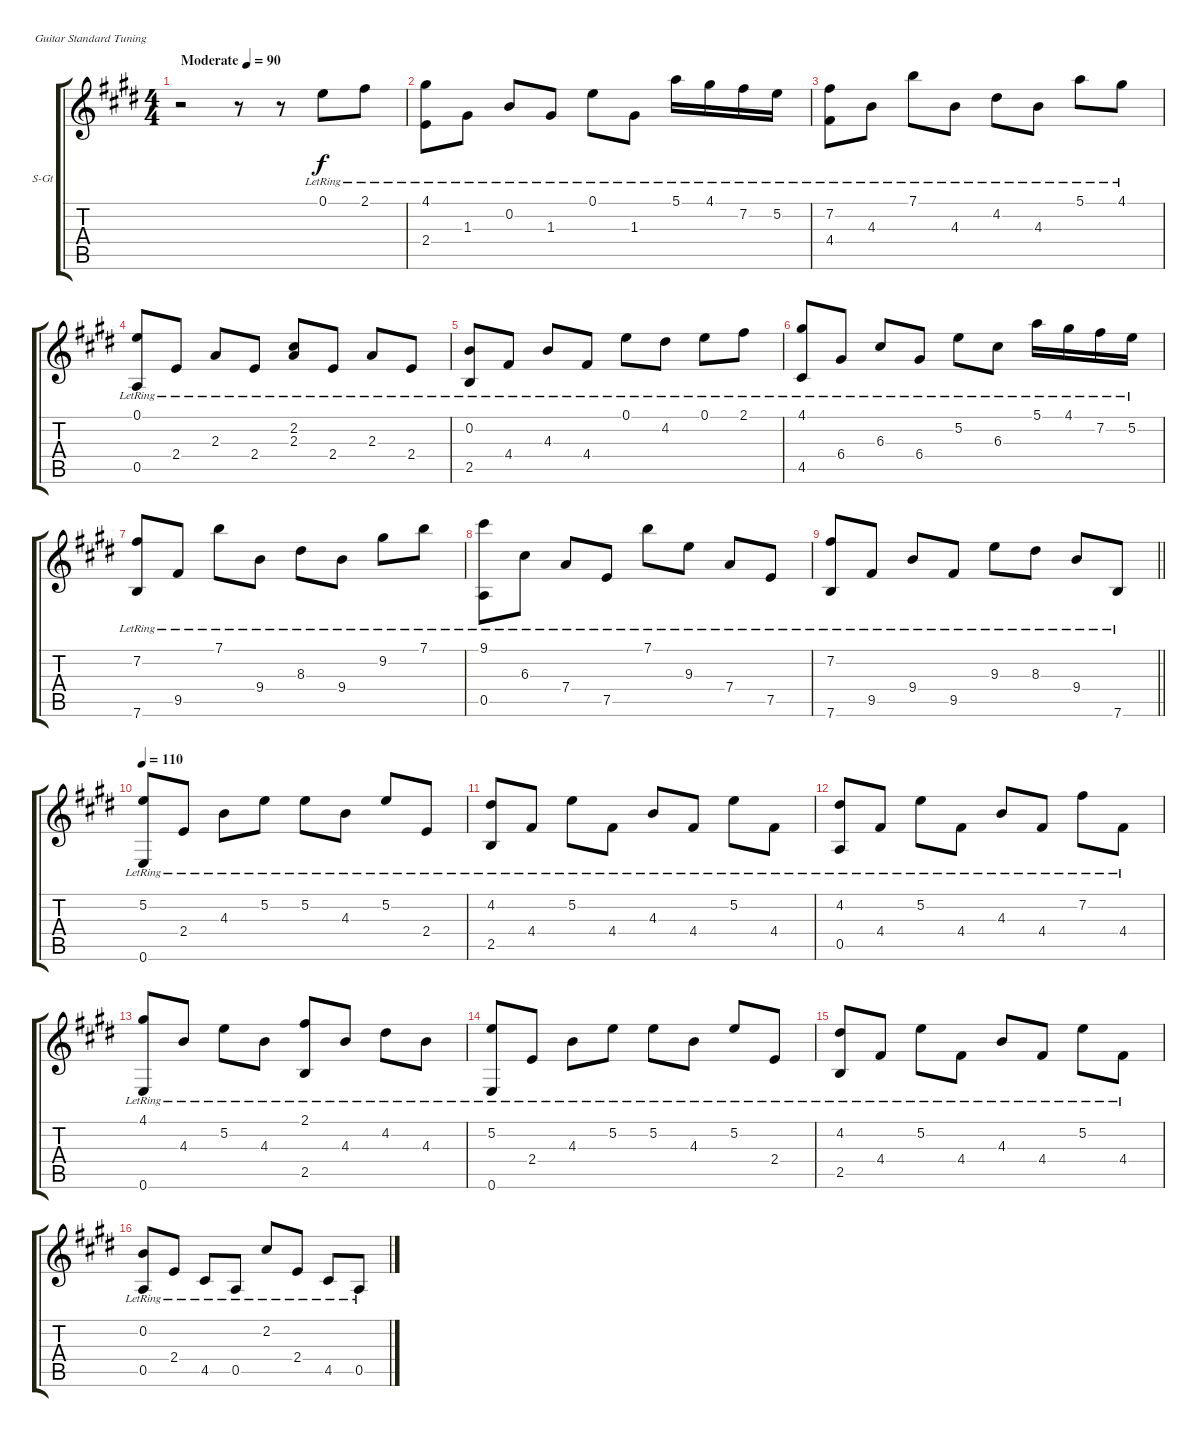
\bracketExtendMode groupsimilarinstruments
\firstSystemTrackNameOrientation horizontal
\otherSystemsTrackNameOrientation horizontal
\track ("Àêóñòèêà" "S-Gt") {instrument acousticguitarsteel}
\staff {score tabs}
\tuning (E4 B3 G3 D3 A2 E2)
\ts (4 4)
\beaming (8 2 2 2 2)
\tempo (90 "Moderate")
\clef g2
\ks e
r.2{dy f instrument acousticguitarsteel} r.8 r.8 0.1{lr}.8 2.1{lr}.8 |
(4.1{lr} 2.4{lr}).8 1.3{lr}.8 0.2{lr}.8 1.3{lr}.8 0.1{lr}.8 1.3{lr}.8 5.1{lr}.16 4.1{lr}.16 7.2{lr}.16 5.2{lr}.16 |
(7.2{lr} 4.4{lr}).8 4.3{lr}.8 7.1{lr}.8 4.3{lr}.8 4.2{lr}.8 4.3{lr}.8 5.1{lr}.8 4.1{lr}.8 |
(0.1{lr} 0.5{lr}).8 2.4{lr}.8 2.3{lr}.8 2.4{lr}.8 (2.2{lr} 2.3{lr}).8 2.4{lr}.8 2.3{lr}.8 2.4{lr}.8 |
(0.2{lr} 2.5{lr}).8 4.4{lr}.8 4.3{lr}.8 4.4{lr}.8 0.1{lr}.8 4.2{lr}.8 0.1{lr}.8 2.1{lr}.8 |
(4.1{lr} 4.5{lr}).8 6.4{lr}.8 6.3{lr}.8 6.4{lr}.8 5.2{lr}.8 6.3{lr}.8 5.1{lr}.16 4.1{lr}.16 7.2{lr}.16 5.2{lr}.16 |
(7.2{lr} 7.6{lr}).8 9.5{lr}.8 7.1{lr}.8 9.4{lr}.8 8.3{lr}.8 9.4{lr}.8 9.2{lr}.8 7.1{lr}.8 |
(9.1{lr} 0.5{lr}).8 6.3{lr}.8 7.4{lr}.8 7.5{lr}.8 7.1{lr}.8 9.3{lr}.8 7.4{lr}.8 7.5{lr}.8 |
\barLineRight lightlight
(7.2{lr} 7.6{lr}).8 9.5{lr}.8 9.4{lr}.8 9.5{lr}.8 9.3{lr}.8 8.3{lr}.8 9.4{lr}.8 7.6{lr}.8 |
\section ("" "")
\tempo 110
(5.2{lr} 0.6{lr}).8 2.4{lr}.8 4.3{lr}.8 5.2{lr}.8 5.2{lr}.8 4.3{lr}.8 5.2{lr}.8 2.4{lr}.8 |
(4.2{lr} 2.5{lr}).8 4.4{lr}.8 5.2{lr}.8 4.4{lr}.8 4.3{lr}.8 4.4{lr}.8 5.2{lr}.8 4.4{lr}.8 |
(4.2{lr} 0.5{lr}).8 4.4{lr}.8 5.2{lr}.8 4.4{lr}.8 4.3{lr}.8 4.4{lr}.8 7.2{lr}.8 4.4{lr}.8 |
(4.1{lr} 0.6{lr}).8 4.3{lr}.8 5.2{lr}.8 4.3{lr}.8 (2.1{lr} 2.5{lr}).8 4.3{lr}.8 4.2{lr}.8 4.3{lr}.8 |
(5.2{lr} 0.6{lr}).8 2.4{lr}.8 4.3{lr}.8 5.2{lr}.8 5.2{lr}.8 4.3{lr}.8 5.2{lr}.8 2.4{lr}.8 |
(4.2{lr} 2.5{lr}).8 4.4{lr}.8 5.2{lr}.8 4.4{lr}.8 4.3{lr}.8 4.4{lr}.8 5.2{lr}.8 4.4{lr}.8 |
(0.5{lr} 0.2{lr}).8 2.4{lr}.8 4.5{lr}.8 0.5{lr}.8 2.2{lr}.8 2.4{lr}.8 4.5{lr}.8 0.5{lr}.8
